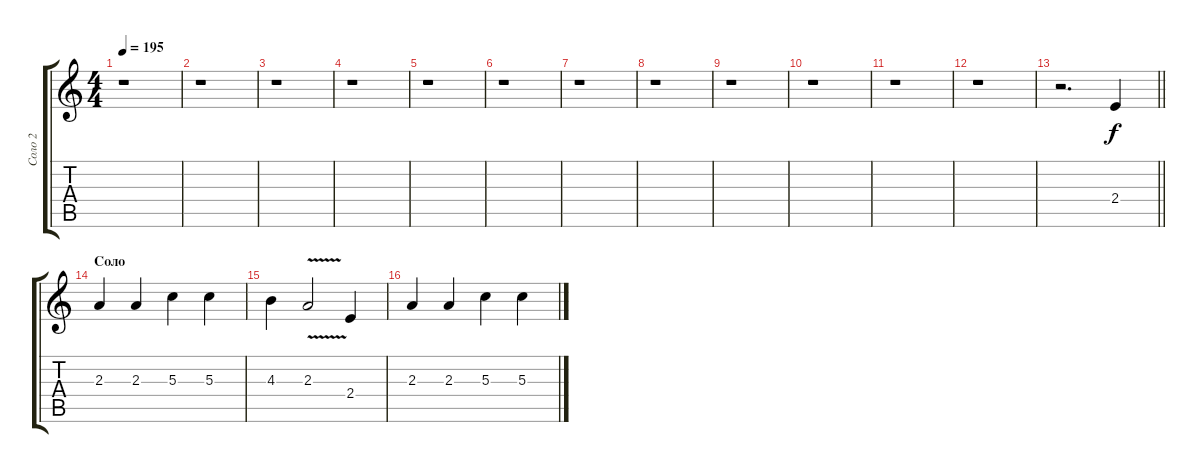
\track ("Соло 2" "Соло 2") {instrument overdrivenguitar}
\staff {score tabs}
\tuning (E4 B3 G3 D3 A2 E2) {hide}
\ts (4 4)
\tempo 195
\clef g2
\ks c
r.1{dy f} |
r.1 |
r.1 |
r.1 |
r.1 |
r.1 |
r.1 |
r.1 |
r.1 |
r.1 |
r.1 |
r.1 |
\barLineRight lightlight
r.2{d} 2.4.4 |
\section ("" "Соло")
2.3.4 2.3.4 5.3.4 5.3.4 |
4.3.4 2.3{v}.2 2.4.4 |
2.3.4 2.3.4 5.3.4 5.3.4
